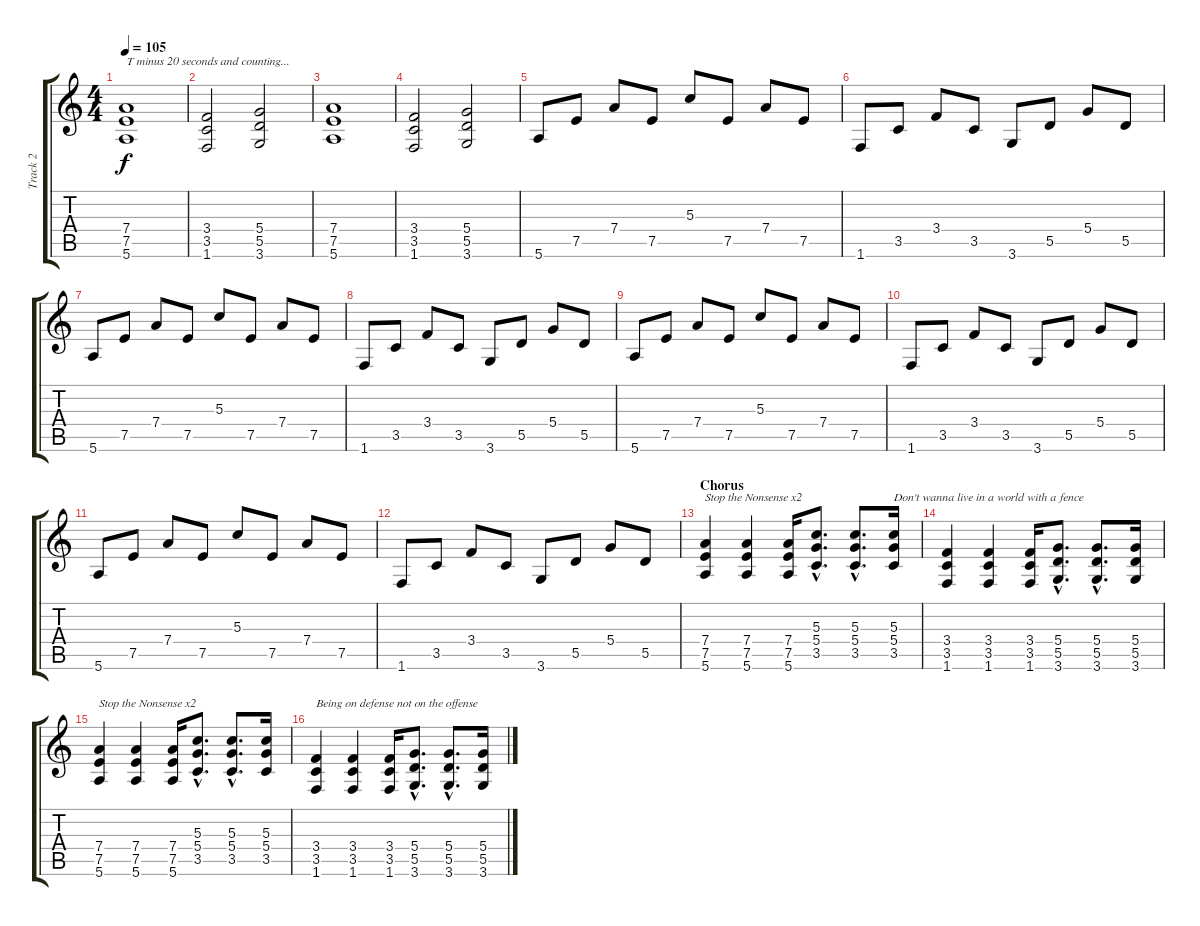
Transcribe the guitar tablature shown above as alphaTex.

\track ("Track 2" "Track 2") {instrument distortionguitar}
\staff {score tabs}
\tuning (E4 B3 G3 D3 A2 E2) {hide}
\ts (4 4)
\tempo 105
\clef g2
\ks c
(7.4 7.5 5.6).1{txt "T minus 20 seconds and counting..." dy f} |
(3.4 3.5 1.6).2 (5.4 5.5 3.6).2 |
(7.4 7.5 5.6).1 |
(3.4 3.5 1.6).2 (5.4 5.5 3.6).2 |
5.6.8 7.5.8 7.4.8 7.5.8 5.3.8 7.5.8 7.4.8 7.5.8 |
1.6.8 3.5.8 3.4.8 3.5.8 3.6.8 5.5.8 5.4.8 5.5.8 |
5.6.8 7.5.8 7.4.8 7.5.8 5.3.8 7.5.8 7.4.8 7.5.8 |
1.6.8 3.5.8 3.4.8 3.5.8 3.6.8 5.5.8 5.4.8 5.5.8 |
5.6.8 7.5.8 7.4.8 7.5.8 5.3.8 7.5.8 7.4.8 7.5.8 |
1.6.8 3.5.8 3.4.8 3.5.8 3.6.8 5.5.8 5.4.8 5.5.8 |
5.6.8 7.5.8 7.4.8 7.5.8 5.3.8 7.5.8 7.4.8 7.5.8 |
1.6.8 3.5.8 3.4.8 3.5.8 3.6.8 5.5.8 5.4.8 5.5.8 |
\section ("" "Chorus")
(7.4 7.5 5.6).4{txt "Stop the Nonsense x2" volume 8} (7.4 7.5 5.6).4 (7.4 7.5 5.6).16 (5.3{hac} 5.4{hac} 3.5{hac}).8{d} (5.3{hac} 5.4{hac} 3.5{hac}).8{d} (5.3 5.4 3.5).16{txt "Don't wanna live in a world with a fence"} |
(3.4 3.5 1.6).4 (3.4 3.5 1.6).4 (3.4 3.5 1.6).16 (5.4{hac} 5.5{hac} 3.6{hac}).8{d} (5.4{hac} 5.5{hac} 3.6{hac}).8{d} (5.4 5.5 3.6).16 |
(7.4 7.5 5.6).4{txt "Stop the Nonsense x2"} (7.4 7.5 5.6).4 (7.4 7.5 5.6).16 (5.3{hac} 5.4{hac} 3.5{hac}).8{d} (5.3{hac} 5.4{hac} 3.5{hac}).8{d} (5.3 5.4 3.5).16 |
(3.4 3.5 1.6).4{txt "Being on defense not on the offense"} (3.4 3.5 1.6).4 (3.4 3.5 1.6).16 (5.4{hac} 5.5{hac} 3.6{hac}).8{d} (5.4{hac} 5.5{hac} 3.6{hac}).8{d} (5.4 5.5 3.6).16
